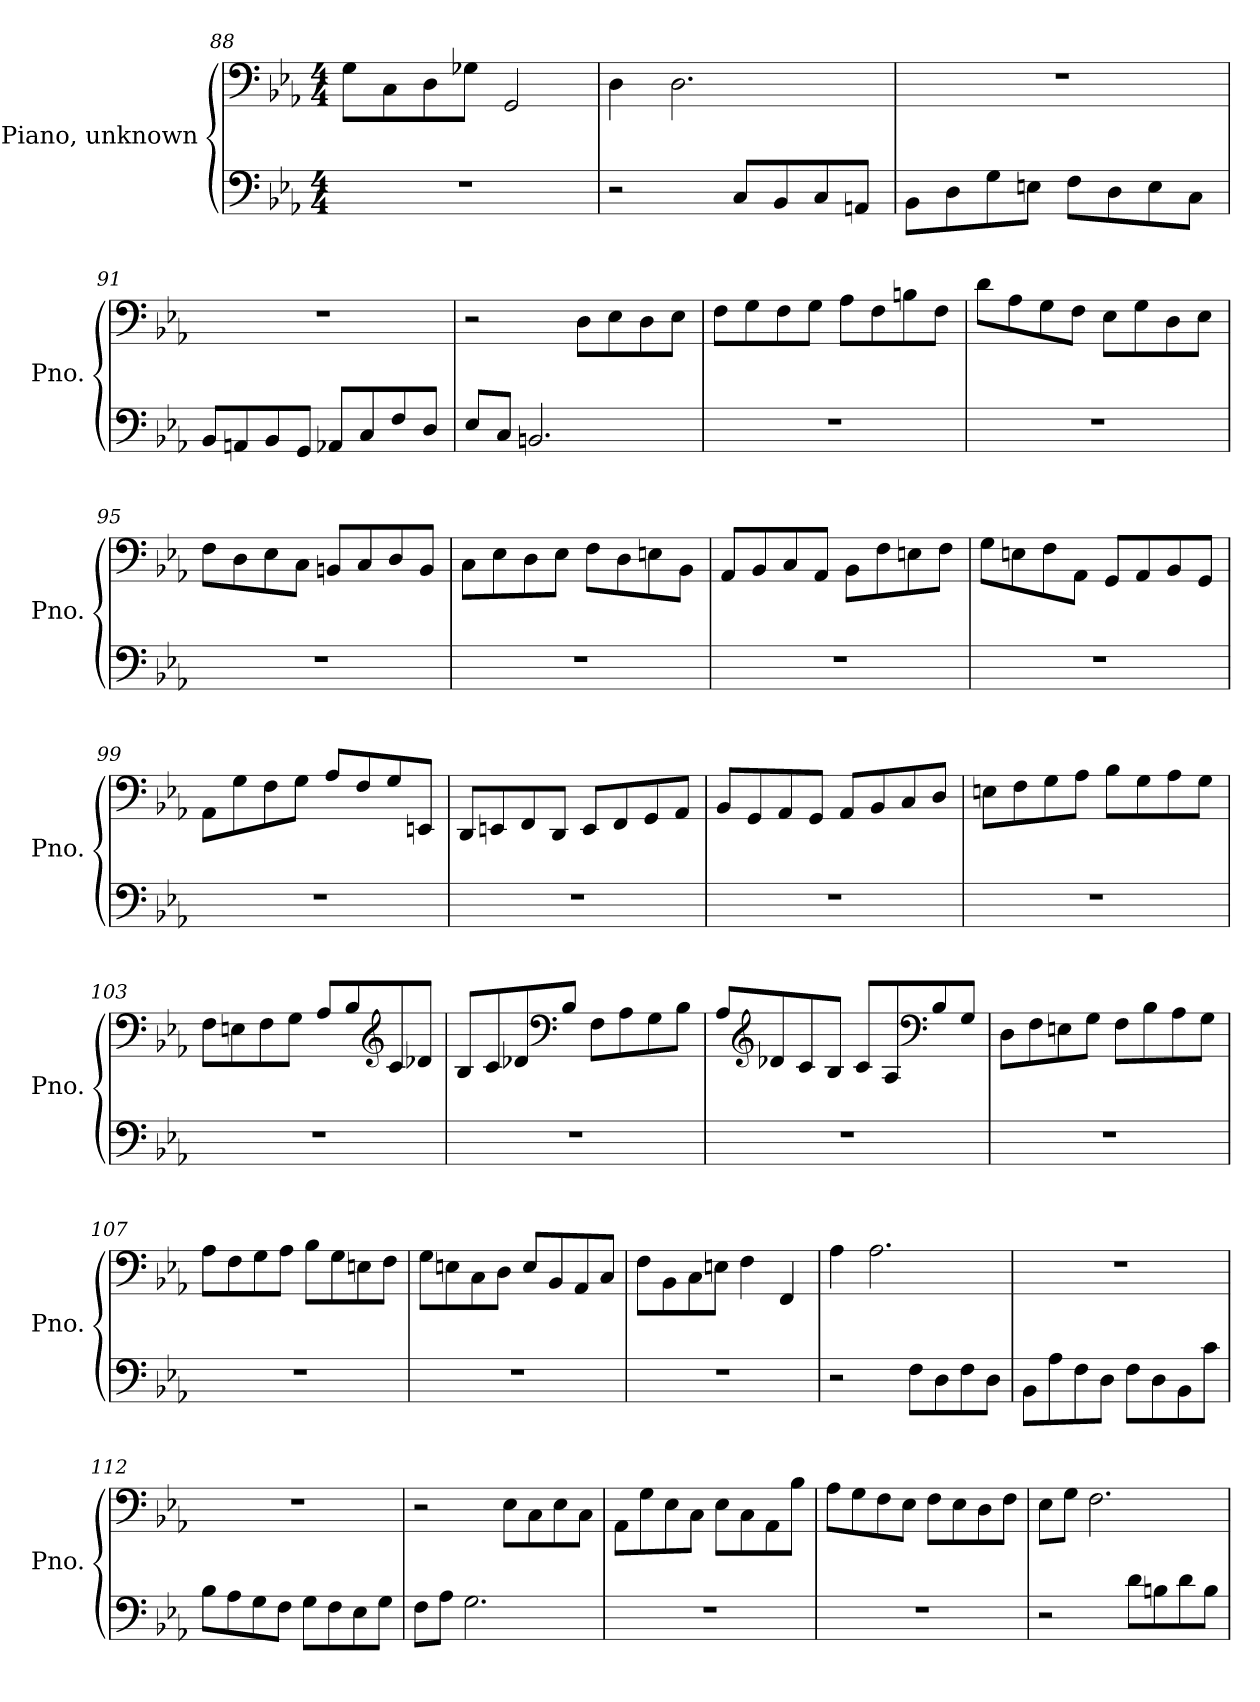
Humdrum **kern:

**kern	**kern
*part1	*part1
*staff2	*staff1
*I"Piano, unknown	*
*I'Pno.	*
*clefF4	*clefF4
*k[b-e-a-]	*k[b-e-a-]
*M4/4	*M4/4
=88	=88
1r	8G\L
.	8C\
.	8D\
.	8G-X\J
.	2GG/
=89	=89
2r	4D\
.	2.D\
8C/L	.
8BB-/	.
8C/	.
8AAn/J	.
=90	=90
8BB-\L	1r
8D\	.
8G\	.
8En\J	.
8F\L	.
8D\	.
8E\	.
8C\J	.
=91	=91
8BB-/L	1r
8AAn/	.
8BB-/	.
8GG/J	.
8AA-X/L	.
8C/	.
8F/	.
8D/J	.
!!LO:LB:g=z
=92	=92
8E-/L	2r
8C/J	.
2.BBn/	.
.	8D\L
.	8E-\
.	8D\
.	8E-\J
=93	=93
1r	8F\L
.	8G\
.	8F\
.	8G\J
.	8A-\L
.	8F\
.	8Bn\
.	8F\J
=94	=94
1r	8d\L
.	8A-\
.	8G\
.	8F\J
.	8E-\L
.	8G\
.	8D\
.	8E-\J
=95	=95
1r	8F\L
.	8D\
.	8E-\
.	8C\J
.	8BBn/L
.	8C/
.	8D/
.	8BB/J
=96	=96
1r	8C\L
.	8E-\
.	8D\
.	8E-\J
.	8F\L
.	8D\
.	8En\
.	8BB-\J
!!LO:LB:g=z
=97	=97
1r	8AA-/L
.	8BB-/
.	8C/
.	8AA-/J
.	8BB-\L
.	8F\
.	8En\
.	8F\J
=98	=98
1r	8G\L
.	8En\
.	8F\
.	8AA-\J
.	8GG/L
.	8AA-/
.	8BB-/
.	8GG/J
=99	=99
1r	8AA-\L
.	8G\
.	8F\
.	8G\J
.	8A-/L
.	8F/
.	8G/
.	8EEn/J
=100	=100
1r	8DD/L
.	8EEn/
.	8FF/
.	8DD/J
.	8EE/L
.	8FF/
.	8GG/
.	8AA-/J
!!LO:PB:g=z
=101	=101
1r	8BB-/L
.	8GG/
.	8AA-/
.	8GG/J
.	8AA-/L
.	8BB-/
.	8C/
.	8D/J
=102	=102
1r	8En\L
.	8F\
.	8G\
.	8A-\J
.	8B-\L
.	8G\
.	8A-\
.	8G\J
=103	=103
1r	8F\L
.	8En\
.	8F\
.	8G\J
.	8A-/L
.	8B-/
*	*clefG2
.	8c/
.	8d-X/J
=104	=104
1r	8B-/L
.	8c/
.	8d-X/
*	*clefF4
.	8B-/J
.	8F\L
.	8A-\
.	8G\
.	8B-\J
!!LO:LB:g=z
=105	=105
1r	8A-/L
*	*clefG2
.	8d-X/
.	8c/
.	8B-/J
.	8c/L
.	8A-/
*	*clefF4
.	8B-/
.	8G/J
=106	=106
1r	8D\L
.	8F\
.	8En\
.	8G\J
.	8F\L
.	8B-\
.	8A-\
.	8G\J
=107	=107
1r	8A-\L
.	8F\
.	8G\
.	8A-\J
.	8B-\L
.	8G\
.	8En\
.	8F\J
=108	=108
1r	8G\L
.	8En\
.	8C\
.	8D\J
.	8E/L
.	8BB-/
.	8AA-/
.	8C/J
!!LO:LB:g=z
=109	=109
1r	8F\L
.	8BB-\
.	8C\
.	8En\J
.	4F\
.	4FF/
=110	=110
2r	4A-\
.	2.A-\
8F\L	.
8D\	.
8F\	.
8D\J	.
=111	=111
8BB-\L	1r
8A-\	.
8F\	.
8D\J	.
8F\L	.
8D\	.
8BB-\	.
8c\J	.
=112	=112
8B-\L	1r
8A-\	.
8G\	.
8F\J	.
8G\L	.
8F\	.
8E-\	.
8G\J	.
=113	=113
8F\L	2r
8A-\J	.
2.G\	.
.	8E-\L
.	8C\
.	8E-\
.	8C\J
!!LO:LB:g=z
=114	=114
1r	8AA-\L
.	8G\
.	8E-\
.	8C\J
.	8E-\L
.	8C\
.	8AA-\
.	8B-\J
=115	=115
1r	8A-\L
.	8G\
.	8F\
.	8E-\J
.	8F\L
.	8E-\
.	8D\
.	8F\J
=116	=116
2r	8E-\L
.	8G\J
.	2.F\
8d\L	.
8Bn\	.
8d\	.
8B\J	.
=	=
*-	*-
